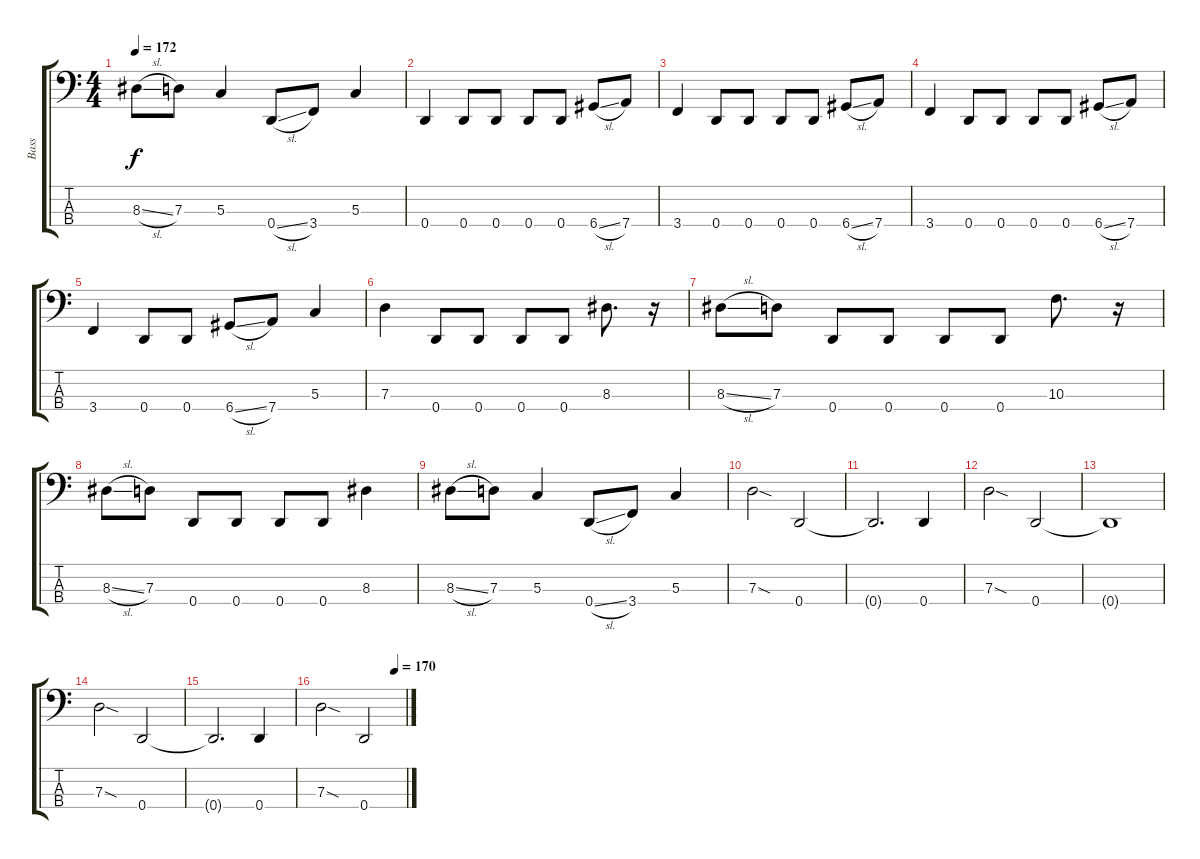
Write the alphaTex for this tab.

\track ("Bass" "Bass") {instrument electricbasspick}
\staff {score tabs}
\tuning (F2 C2 G1 D1) {hide}
\ts (4 4)
\tempo 172
\clef f4
\ks c
8.3{sl}.8{dy f} 7.3.8 5.3.4 0.4{sl}.8 3.4.8 5.3.4 |
0.4.4 0.4.8 0.4.8 0.4.8 0.4.8 6.4{sl}.8 7.4.8 |
3.4.4 0.4.8 0.4.8 0.4.8 0.4.8 6.4{sl}.8 7.4.8 |
3.4.4 0.4.8 0.4.8 0.4.8 0.4.8 6.4{sl}.8 7.4.8 |
3.4.4 0.4.8 0.4.8 6.4{sl}.8 7.4.8 5.3.4 |
7.3.4 0.4.8 0.4.8 0.4.8 0.4.8 8.3.8{d} r.16 |
8.3{sl}.8 7.3.8 0.4.8 0.4.8 0.4.8 0.4.8 10.3.8{d} r.16 |
8.3{sl}.8 7.3.8 0.4.8 0.4.8 0.4.8 0.4.8 8.3.4 |
8.3{sl}.8 7.3.8 5.3.4 0.4{sl}.8 3.4.8 5.3.4 |
7.3{sod}.2 0.4.2 |
0.4{t}.2{d} 0.4.4 |
7.3{sod}.2 0.4.2 |
0.4{t}.1 |
7.3{sod}.2 0.4.2 |
0.4{t}.2{d} 0.4.4 |
\tempo (170 0.875)
7.3{sod}.2 0.4.2
